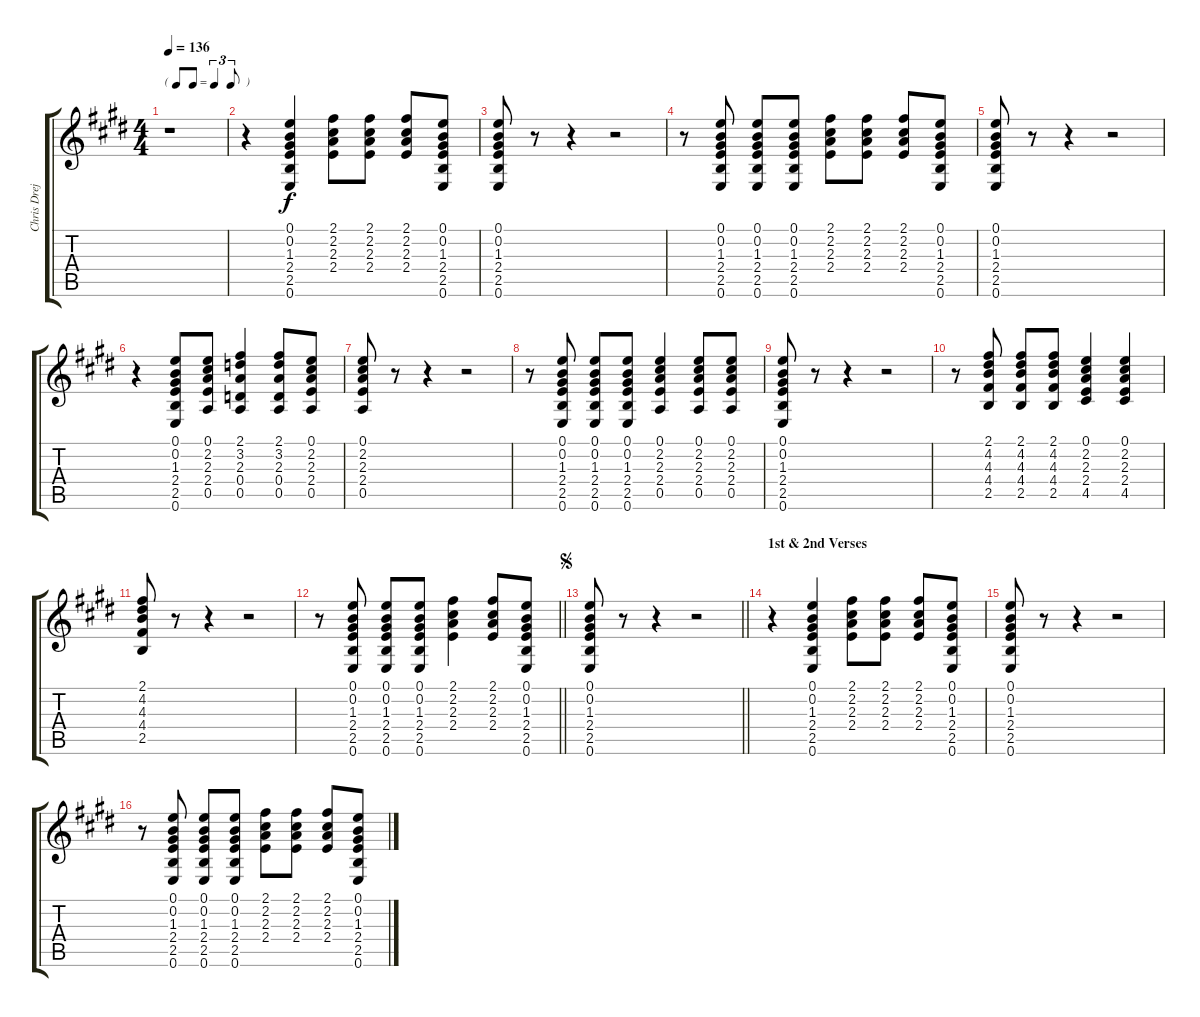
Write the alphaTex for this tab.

\track ("Chris Dreja - Gtr.2" "Chris Drej") {instrument electricguitarclean}
\staff {score tabs}
\tuning (E4 B3 G3 D3 A2 E2) {hide}
\ts (4 4)
\tf triplet8th
\tempo 136
\clef g2
\ks e
r.1{dy f instrument electricguitarclean} |
\ks c#minor
r.4 (0.1 0.2 1.3 2.4 2.5 0.6).4 (2.1 2.2 2.3 2.4).8 (2.1 2.2 2.3 2.4).8 (2.1 2.2 2.3 2.4).8 (0.1 0.2 1.3 2.4 2.5 0.6).8 |
(0.1 0.2 1.3 2.4 2.5 0.6).8 r.8 r.4 r.2 |
r.8 (0.1 0.2 1.3 2.4 2.5 0.6).8 (0.1 0.2 1.3 2.4 2.5 0.6).8 (0.1 0.2 1.3 2.4 2.5 0.6).8 (2.1 2.2 2.3 2.4).8 (2.1 2.2 2.3 2.4).8 (2.1 2.2 2.3 2.4).8 (0.1 0.2 1.3 2.4 2.5 0.6).8 |
\ks e
(0.1 0.2 1.3 2.4 2.5 0.6).8 r.8 r.4 r.2 |
\ks c#minor
r.4 (0.1 0.2 1.3 2.4 2.5 0.6).8 (0.1 2.2 2.3 2.4 0.5).8 (2.1 3.2 2.3 0.4 0.5).4 (2.1 3.2 2.3 0.4 0.5).8 (0.1 2.2 2.3 2.4 0.5).8 |
(0.1 2.2 2.3 2.4 0.5).8 r.8 r.4 r.2 |
r.8 (0.1 0.2 1.3 2.4 2.5 0.6).8 (0.1 0.2 1.3 2.4 2.5 0.6).8 (0.1 0.2 1.3 2.4 2.5 0.6).8 (0.1 2.2 2.3 2.4 0.5).4 (0.1 2.2 2.3 2.4 0.5).8 (0.1 2.2 2.3 2.4 0.5).8 |
\ks e
(0.1 0.2 1.3 2.4 2.5 0.6).8 r.8 r.4 r.2 |
\ks c#minor
r.8 (2.1 4.2 4.3 4.4 2.5).8 (2.1 4.2 4.3 4.4 2.5).8 (2.1 4.2 4.3 4.4 2.5).8 (0.1 2.2 2.3 2.4 4.5).4 (0.1 2.2 2.3 2.4 4.5).4 |
(2.1 4.2 4.3 4.4 2.5).8 r.8 r.4 r.2 |
\barLineRight lightlight
r.8 (0.1 0.2 1.3 2.4 2.5 0.6).8 (0.1 0.2 1.3 2.4 2.5 0.6).8 (0.1 0.2 1.3 2.4 2.5 0.6).8 (2.1 2.2 2.3 2.4).4 (2.1 2.2 2.3 2.4).8 (0.1 0.2 1.3 2.4 2.5 0.6).8 |
\jump segno
\barLineRight lightlight
\ks e
(0.1 0.2 1.3 2.4 2.5 0.6).8 r.8 r.4 r.2 |
\section ("" "1st & 2nd Verses")
\ks c#minor
r.4 (0.1 0.2 1.3 2.4 2.5 0.6).4 (2.1 2.2 2.3 2.4).8 (2.1 2.2 2.3 2.4).8 (2.1 2.2 2.3 2.4).8 (0.1 0.2 1.3 2.4 2.5 0.6).8 |
(0.1 0.2 1.3 2.4 2.5 0.6).8 r.8 r.4 r.2 |
r.8 (0.1 0.2 1.3 2.4 2.5 0.6).8 (0.1 0.2 1.3 2.4 2.5 0.6).8 (0.1 0.2 1.3 2.4 2.5 0.6).8 (2.1 2.2 2.3 2.4).8 (2.1 2.2 2.3 2.4).8 (2.1 2.2 2.3 2.4).8 (0.1 0.2 1.3 2.4 2.5 0.6).8
